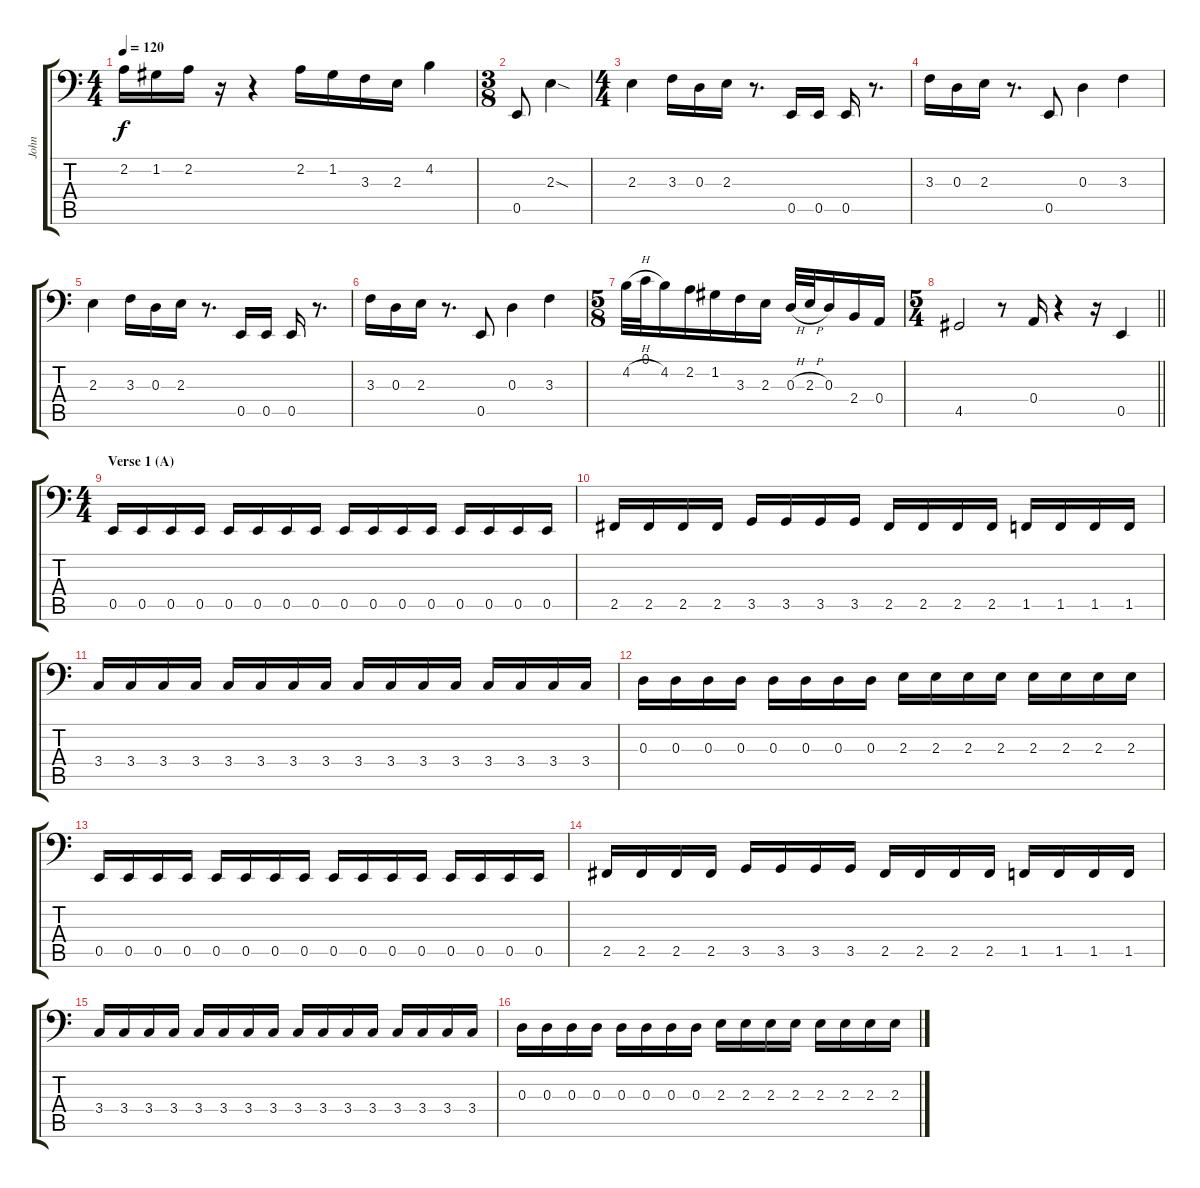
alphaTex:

\track ("John" "John") {instrument electricbassfinger}
\staff {score tabs}
\tuning (C3 G2 D2 A1 E1 B0) {hide}
\ts (4 4)
\tempo 120
\clef f4
\ks c
2.2.16{dy f} 1.2.16 2.2.16 r.16 r.4 2.2.16 1.2.16 3.3.16 2.3.16 4.2.4 |
\ts (3 8)
0.5.8 2.3{sod}.4 |
\ts (4 4)
2.3.4 3.3.16 0.3.16 2.3.16 r.8{d} 0.5.16 0.5.16 0.5.16 r.8{d} |
3.3.16 0.3.16 2.3.16 r.8{d} 0.5.8 0.3.4 3.3.4 |
2.3.4 3.3.16 0.3.16 2.3.16 r.8{d} 0.5.16 0.5.16 0.5.16 r.8{d} |
3.3.16 0.3.16 2.3.16 r.8{d} 0.5.8 0.3.4 3.3.4 |
\ts (5 8)
4.2{h}.32 0.1.32 4.2.16 2.2.16 1.2.16 3.3.16 2.3.16 0.3{h}.32 2.3{h}.32 0.3.16 2.4.16 0.4.16 |
\ts (5 4)
\barLineRight lightlight
4.5.2 r.8 0.4.16 r.4 r.16 0.5.4 |
\ts (4 4)
\section ("" "Verse 1 (A)")
0.5.16 0.5.16 0.5.16 0.5.16 0.5.16 0.5.16 0.5.16 0.5.16 0.5.16 0.5.16 0.5.16 0.5.16 0.5.16 0.5.16 0.5.16 0.5.16 |
2.5.16 2.5.16 2.5.16 2.5.16 3.5.16 3.5.16 3.5.16 3.5.16 2.5.16 2.5.16 2.5.16 2.5.16 1.5.16 1.5.16 1.5.16 1.5.16 |
3.4.16 3.4.16 3.4.16 3.4.16 3.4.16 3.4.16 3.4.16 3.4.16 3.4.16 3.4.16 3.4.16 3.4.16 3.4.16 3.4.16 3.4.16 3.4.16 |
0.3.16 0.3.16 0.3.16 0.3.16 0.3.16 0.3.16 0.3.16 0.3.16 2.3.16 2.3.16 2.3.16 2.3.16 2.3.16 2.3.16 2.3.16 2.3.16 |
0.5.16 0.5.16 0.5.16 0.5.16 0.5.16 0.5.16 0.5.16 0.5.16 0.5.16 0.5.16 0.5.16 0.5.16 0.5.16 0.5.16 0.5.16 0.5.16 |
2.5.16 2.5.16 2.5.16 2.5.16 3.5.16 3.5.16 3.5.16 3.5.16 2.5.16 2.5.16 2.5.16 2.5.16 1.5.16 1.5.16 1.5.16 1.5.16 |
3.4.16 3.4.16 3.4.16 3.4.16 3.4.16 3.4.16 3.4.16 3.4.16 3.4.16 3.4.16 3.4.16 3.4.16 3.4.16 3.4.16 3.4.16 3.4.16 |
0.3.16 0.3.16 0.3.16 0.3.16 0.3.16 0.3.16 0.3.16 0.3.16 2.3.16 2.3.16 2.3.16 2.3.16 2.3.16 2.3.16 2.3.16 2.3.16
